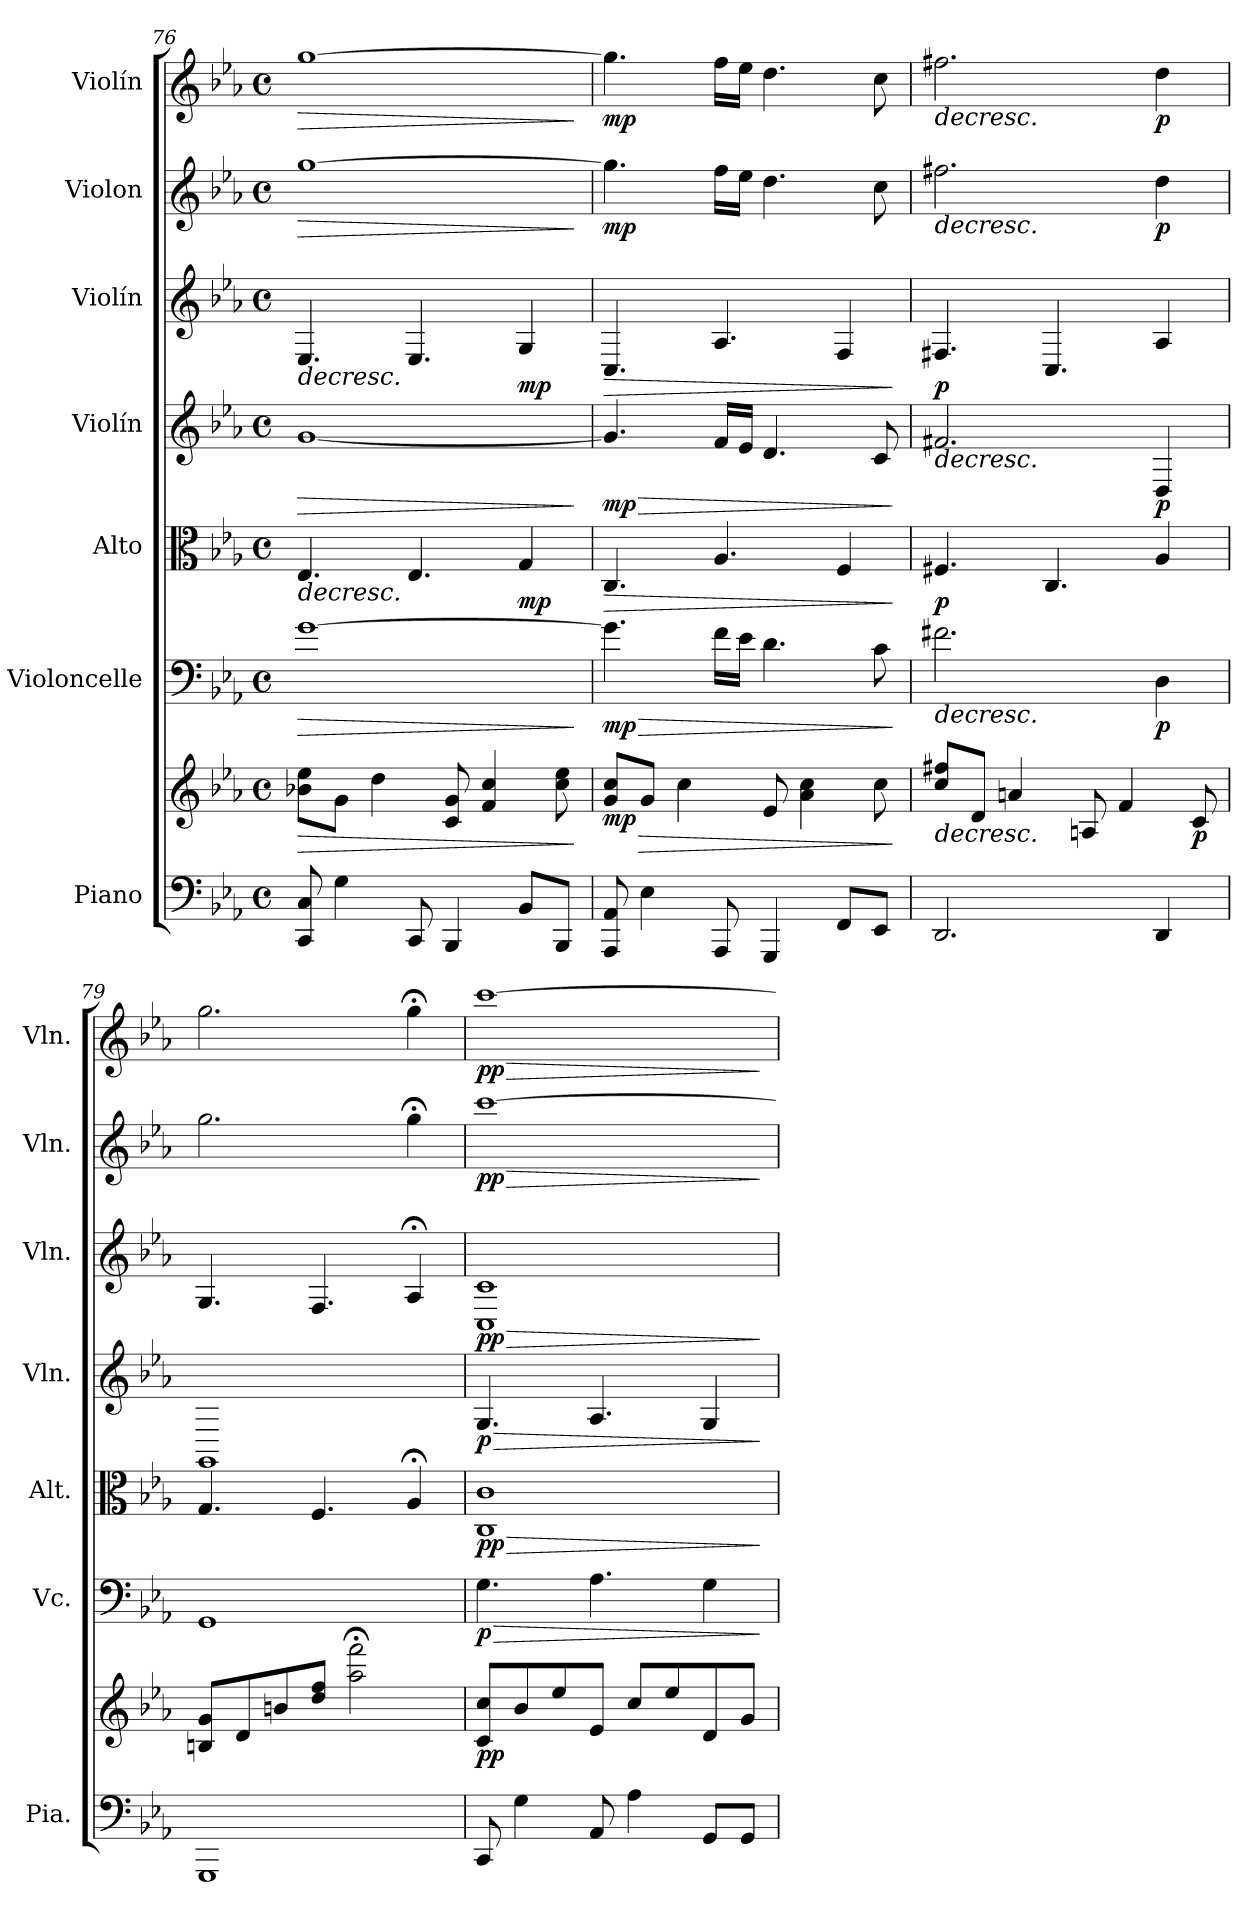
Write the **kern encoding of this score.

**kern	**kern	**dynam	**kern	**dynam	**kern	**dynam	**kern	**dynam	**kern	**dynam	**kern	**dynam	**kern	**dynam
*part7	*part7	*part7	*part6	*part6	*part5	*part5	*part4	*part4	*part3	*part3	*part2	*part2	*part1	*part1
*staff8	*staff7	*staff7/8	*staff6	*staff6	*staff5	*staff5	*staff4	*staff4	*staff3	*staff3	*staff2	*staff2	*staff1	*staff1
*I"Piano	*	*	*I"Violoncelle	*	*I"Alto	*	*I"Violín	*	*I"Violín	*	*I"Violon	*	*I"Violín	*
*I'Pia.	*	*	*I'Vc.	*	*I'Alt.	*	*I'Vln.	*	*I'Vln.	*	*I'Vln.	*	*I'Vln.	*
*clefF4	*clefG2	*	*clefF4	*	*clefC3	*	*clefG2	*	*clefG2	*	*clefG2	*	*clefG2	*
*k[b-e-a-]	*k[b-e-a-]	*	*k[b-e-a-]	*	*k[b-e-a-]	*	*k[b-e-a-]	*	*k[b-e-a-]	*	*k[b-e-a-]	*	*k[b-e-a-]	*
*M4/4	*M4/4	*	*M4/4	*	*M4/4	*	*M4/4	*	*M4/4	*	*M4/4	*	*M4/4	*
*met(c)	*met(c)	*	*met(c)	*	*met(c)	*	*met(c)	*	*met(c)	*	*met(c)	*	*met(c)	*
=76	=76	=76	=76	=76	=76	=76	=76	=76	=76	=76	=76	=76	=76	=76
!	!	!LO:HP:b	!	!LO:HP:b	!	!LO:HP:b	!	!LO:HP:b	!	!LO:HP:b	!	!LO:HP:b	!	!LO:HP:b
8CC/ 8C/	8b-X\ 8ee-\L	>	[1g	>	4.E-/	>	[1g	>	4.E-/	>	[1gg	>	[1gg	>
4G\	8g\J	.	.	.	.	.	.	.	.	.	.	.	.	.
.	4dd\	.	.	.	.	.	.	.	.	.	.	.	.	.
8CC/	.	.	.	.	4.E-/	.	.	.	4.E-/	.	.	.	.	.
4BBB-/	8c/ 8g/	.	.	.	.	.	.	.	.	.	.	.	.	.
.	4f/ 4cc/	.	.	.	.	.	.	.	.	.	.	.	.	.
!	!	!	!	!	!	!LO:DY:b	!	!	!	!LO:DY:b	!	!	!	!
8BB-/L	.	.	.	.	4G/	mp	.	.	4G/	mp	.	.	.	.
8BBB-/J	8cc\ 8ee-\	.	.	.	.	.	.	.	.	.	.	.	.	.
.	.	]	.	]	.	]	.	]	.	]	.	]	.	]
=77	=77	=77	=77	=77	=77	=77	=77	=77	=77	=77	=77	=77	=77	=77
!	!	!LO:HP:b	!	!LO:HP:b	!	!LO:HP:b	!	!LO:HP:b	!	!LO:HP:b	!	!	!	!
!	!	!LO:DY:n=1:b	!	!LO:DY:n=1:b	!	!	!	!LO:DY:n=1:b	!	!	!	!LO:DY:b	!	!LO:DY:b
8AAA-/ 8AA-/	8g/ 8cc/L	> mp	4.g\]	> mp	4.C/	>	4.g/]	> mp	4.C/	>	4.gg\]	mp	4.gg\]	mp
4E-\	8g/J	.	.	.	.	.	.	.	.	.	.	.	.	.
.	4cc\	.	.	.	.	.	.	.	.	.	.	.	.	.
8AAA-/	.	.	16f\LL	.	4.A-/	.	16f/LL	.	4.A-/	.	16ff\LL	.	16ff\LL	.
.	.	.	16e-\JJ	.	.	.	16e-/JJ	.	.	.	16ee-\JJ	.	16ee-\JJ	.
4GGG/	8e-/	.	4.d\	.	.	.	4.d/	.	.	.	4.dd\	.	4.dd\	.
.	4a-\ 4cc\	.	.	.	.	.	.	.	.	.	.	.	.	.
8FF/L	.	.	.	.	4F/	.	.	.	4F/	.	.	.	.	.
8EE-/J	8cc\	.	8c\	.	.	.	8c/	.	.	.	8cc\	.	8cc\	.
.	.	]	.	]	.	]	.	]	.	]	.	.	.	.
!!LO:LB:g=z
=78	=78	=78	=78	=78	=78	=78	=78	=78	=78	=78	=78	=78	=78	=78
!	!	!LO:HP:b	!	!LO:HP:b	!	!LO:DY:b	!	!LO:HP:b	!	!LO:DY:b	!	!LO:HP:b	!	!LO:HP:b
2.DD/	8cc/ 8ff#X/L	>	2.f#X\	>	4.F#X/	p	2.f#X/	>	4.F#X/	p	2.ff#X\	>	2.ff#X\	>
.	8d/J	.	.	.	.	.	.	.	.	.	.	.	.	.
.	4an/	.	.	.	.	.	.	.	.	.	.	.	.	.
.	.	.	.	.	4.C/	.	.	.	4.C/	.	.	.	.	.
.	8An/	.	.	.	.	.	.	.	.	.	.	.	.	.
.	4f/	.	.	.	.	.	.	.	.	.	.	.	.	.
!	!	!	!	!LO:DY:b	!	!	!	!LO:DY:b	!	!	!	!LO:DY:b	!	!LO:DY:b
4DD/	.	.	4D\	p	4A-/	.	4D/	p	4A-/	.	4dd\	p	4dd\	p
!	!	!LO:DY:b	!	!	!	!	!	!	!	!	!	!	!	!
.	8c/	p	.	.	.	.	.	.	.	.	.	.	.	.
.	.	]	.	]	.	.	.	]	.	.	.	]	.	]
=79	=79	=79	=79	=79	=79	=79	=79	=79	=79	=79	=79	=79	=79	=79
1GGG	8Bn/ 8g/L	.	1GG	.	4.G/	.	1GG	.	4.G/	.	2.gg\	.	2.gg\	.
.	8d/	.	.	.	.	.	.	.	.	.	.	.	.	.
.	8bn/	.	.	.	.	.	.	.	.	.	.	.	.	.
.	8dd/ 8ff/J	.	.	.	4.F/	.	.	.	4.F/	.	.	.	.	.
.	2aa-\;< 2fff\;<	.	.	.	.	.	.	.	.	.	.	.	.	.
.	.	.	.	.	4A-;</	.	.	.	4A-;</	.	4gg;<\	.	4gg;<\	.
=80	=80	=80	=80	=80	=80	=80	=80	=80	=80	=80	=80	=80	=80	=80
!	!	!LO:DY:b	!	!LO:HP:b	!	!LO:HP:b	!	!LO:HP:b	!	!LO:HP:b	!	!LO:HP:b	!	!LO:HP:b
!	!	!	!	!LO:DY:n=1:b	!	!LO:DY:n=1:b	!	!LO:DY:n=1:b	!	!LO:DY:n=1:b	!	!LO:DY:n=1:b	!	!LO:DY:n=1:b
8CC/	8c/ 8cc/L	pp	4.G\	> p	1C 1c	> pp	4.G/	> p	1C 1c	> pp	[1ccc	> pp	[1ccc	> pp
4G\	8b-/	.	.	.	.	.	.	.	.	.	.	.	.	.
.	8ee-/	.	.	.	.	.	.	.	.	.	.	.	.	.
8AA-/	8e-/J	.	4.A-\	.	.	.	4.A-/	.	.	.	.	.	.	.
4A-\	8cc/L	.	.	.	.	.	.	.	.	.	.	.	.	.
.	8ee-/	.	.	.	.	.	.	.	.	.	.	.	.	.
8GG/L	8d/	.	4G\	.	.	.	4G/	.	.	.	.	.	.	.
8GG/J	8g/J	.	.	.	.	.	.	.	.	.	.	.	.	.
.	.	.	.	]	.	]	.	]	.	]	.	]	.	]
=	=	=	=	=	=	=	=	=	=	=	=	=	=	=
*-	*-	*-	*-	*-	*-	*-	*-	*-	*-	*-	*-	*-	*-	*-
